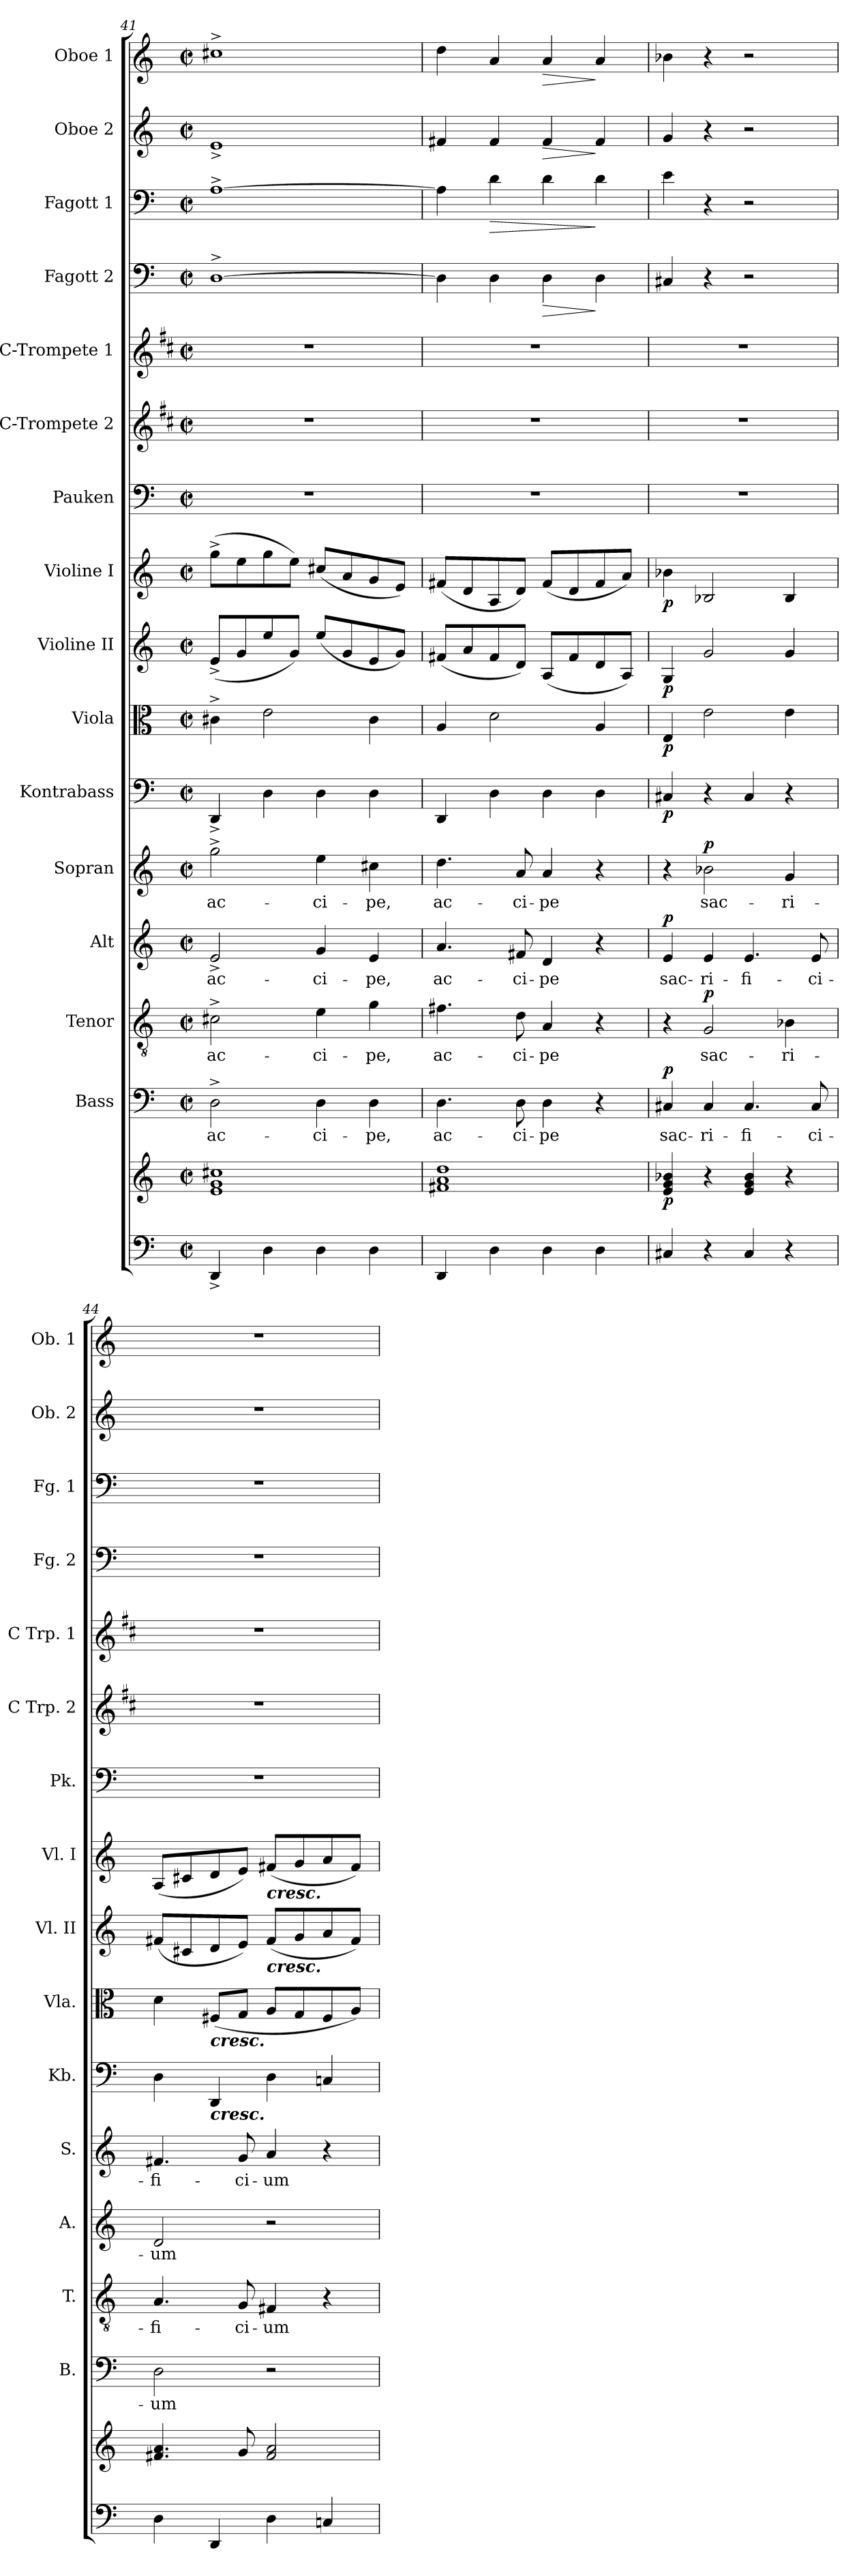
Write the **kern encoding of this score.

**kern	**kern	**dynam	**kern	**text	**dynam	**kern	**text	**dynam	**kern	**text	**dynam	**kern	**text	**dynam	**kern	**dynam	**kern	**dynam	**kern	**dynam	**kern	**dynam	**kern	**kern	**kern	**kern	**dynam	**kern	**dynam	**kern	**dynam	**kern	**dynam
*part16	*part16	*part16	*part15	*part15	*part15	*part14	*part14	*part14	*part13	*part13	*part13	*part12	*part12	*part12	*part11	*part11	*part10	*part10	*part9	*part9	*part8	*part8	*part7	*part6	*part5	*part4	*part4	*part3	*part3	*part2	*part2	*part1	*part1
*staff17	*staff16	*staff16/17	*staff15	*staff15	*staff15	*staff14	*staff14	*staff14	*staff13	*staff13	*staff13	*staff12	*staff12	*staff12	*staff11	*staff11	*staff10	*staff10	*staff9	*staff9	*staff8	*staff8	*staff7	*staff6	*staff5	*staff4	*staff4	*staff3	*staff3	*staff2	*staff2	*staff1	*staff1
*	*	*	*I"Bass	*	*	*I"Tenor	*	*	*I"Alt	*	*	*I"Sopran	*	*	*I"Kontrabass	*	*I"Viola	*	*I"Violine II	*	*I"Violine I	*	*I"Pauken	*I"C-Trompete 2	*I"C-Trompete 1	*I"Fagott 2	*	*I"Fagott 1	*	*I"Oboe 2	*	*I"Oboe 1	*
*	*	*	*I'B.	*	*	*I'T.	*	*	*I'A.	*	*	*I'S.	*	*	*I'Kb.	*	*I'Vla.	*	*I'Vl. II	*	*I'Vl. I	*	*I'Pk.	*I'C Trp. 2	*I'C Trp. 1	*I'Fg. 2	*	*I'Fg. 1	*	*I'Ob. 2	*	*I'Ob. 1	*
*clefF4	*clefG2	*	*clefF4	*	*	*clefGv2	*	*	*clefG2	*	*	*clefG2	*	*	*clefF4	*	*clefC3	*	*clefG2	*	*clefG2	*	*clefF4	*clefG2	*clefG2	*clefF4	*	*clefF4	*	*clefG2	*	*clefG2	*
*	*	*	*	*	*	*	*	*	*	*	*	*	*	*	*ITrd7c12	*	*	*	*	*	*	*	*	*ITrd1c2	*ITrd1c2	*	*	*	*	*	*	*	*
*k[]	*k[]	*	*k[]	*	*	*k[]	*	*	*k[]	*	*	*k[]	*	*	*k[]	*	*k[]	*	*k[]	*	*k[]	*	*k[]	*k[]	*k[]	*k[]	*	*k[]	*	*k[]	*	*k[]	*
*C:	*C:	*	*C:	*	*	*C:	*	*	*C:	*	*	*C:	*	*	*C:	*	*C:	*	*C:	*	*C:	*	*C:	*C:	*C:	*C:	*	*C:	*	*C:	*	*C:	*
*M2/2	*M2/2	*	*M2/2	*	*	*M2/2	*	*	*M2/2	*	*	*M2/2	*	*	*M2/2	*	*M2/2	*	*M2/2	*	*M2/2	*	*M2/2	*M2/2	*M2/2	*M2/2	*	*M2/2	*	*M2/2	*	*M2/2	*
*met(c|)	*met(c|)	*	*met(c|)	*	*	*met(c|)	*	*	*met(c|)	*	*	*met(c|)	*	*	*met(c|)	*	*met(c|)	*	*met(c|)	*	*met(c|)	*	*met(c|)	*met(c|)	*met(c|)	*met(c|)	*	*met(c|)	*	*met(c|)	*	*met(c|)	*
=41	=41	=41	=41	=41	=41	=41	=41	=41	=41	=41	=41	=41	=41	=41	=41	=41	=41	=41	=41	=41	=41	=41	=41	=41	=41	=41	=41	=41	=41	=41	=41	=41	=41
!	!	!	!	!LO:LY:b	!	!	!LO:LY:b	!	!	!LO:LY:b	!	!	!LO:LY:b	!	!	!	!	!	!	!	!	!	!	!	!	!	!	!	!	!	!	!	!
4DD^</	1e 1g 1cc#X	.	2D^>\	ac-	.	2c#X^>\	ac-	.	2e^>/	ac-	.	2gg^>\	ac-	.	4DDD^</	.	4c#X^>\	.	(<8e^</L	.	(>8gg^>\L	.	1r	1r	1r	[1D^>	.	[1A^>	.	1e^<	.	1cc#X^>	.
.	.	.	.	.	.	.	.	.	.	.	.	.	.	.	.	.	.	.	8g/	.	8ee\	.	.	.	.	.	.	.	.	.	.	.	.
4D\	.	.	.	.	.	.	.	.	.	.	.	.	.	.	4DD\	.	2e\	.	8ee/	.	8gg\	.	.	.	.	.	.	.	.	.	.	.	.
.	.	.	.	.	.	.	.	.	.	.	.	.	.	.	.	.	.	.	8g/J)	.	8ee\J)	.	.	.	.	.	.	.	.	.	.	.	.
!	!	!	!	!LO:LY:b	!	!	!LO:LY:b	!	!	!LO:LY:b	!	!	!LO:LY:b	!	!	!	!	!	!	!	!	!	!	!	!	!	!	!	!	!	!	!	!
4D\	.	.	4D\	-ci-	.	4e\	-ci-	.	4g/	-ci-	.	4ee\	-ci-	.	4DD\	.	.	.	(<8ee/L	.	(<8cc#X/L	.	.	.	.	.	.	.	.	.	.	.	.
.	.	.	.	.	.	.	.	.	.	.	.	.	.	.	.	.	.	.	8g/	.	8a/	.	.	.	.	.	.	.	.	.	.	.	.
!	!	!	!	!LO:LY:b	!	!	!LO:LY:b	!	!	!LO:LY:b	!	!	!LO:LY:b	!	!	!	!	!	!	!	!	!	!	!	!	!	!	!	!	!	!	!	!
4D\	.	.	4D\	-pe,	.	4g\	-pe,	.	4e/	-pe,	.	4cc#X\	-pe,	.	4DD\	.	4c#\	.	8e/	.	8g/	.	.	.	.	.	.	.	.	.	.	.	.
.	.	.	.	.	.	.	.	.	.	.	.	.	.	.	.	.	.	.	8g/J)	.	8e/J)	.	.	.	.	.	.	.	.	.	.	.	.
=42	=42	=42	=42	=42	=42	=42	=42	=42	=42	=42	=42	=42	=42	=42	=42	=42	=42	=42	=42	=42	=42	=42	=42	=42	=42	=42	=42	=42	=42	=42	=42	=42	=42
!	!	!	!	!LO:LY:b	!	!	!LO:LY:b	!	!	!LO:LY:b	!	!	!LO:LY:b	!	!	!	!	!	!	!	!	!	!	!	!	!	!	!	!	!	!	!	!
4DD/	1f#X 1a 1dd	.	4.D\	ac-	.	4.f#X\	ac-	.	4.a/	ac-	.	4.dd\	ac-	.	4DDD/	.	4A/	.	(<8f#X/L	.	(<8f#X/L	.	1r	1r	1r	4D\]	.	4A\]	.	4f#X/	.	4dd\	.
.	.	.	.	.	.	.	.	.	.	.	.	.	.	.	.	.	.	.	8a/	.	8d/	.	.	.	.	.	.	.	.	.	.	.	.
!	!	!	!	!	!	!	!	!	!	!	!	!	!	!	!	!	!	!	!	!	!	!	!	!	!	!	!	!	!LO:HP:b	!	!	!	!
4D\	.	.	.	.	.	.	.	.	.	.	.	.	.	.	4DD\	.	2d\	.	8f#/	.	8A/	.	.	.	.	4D\	.	4d\	>	4f#/	.	4a/	.
!	!	!	!	!LO:LY:b	!	!	!LO:LY:b	!	!	!LO:LY:b	!	!	!LO:LY:b	!	!	!	!	!	!	!	!	!	!	!	!	!	!	!	!	!	!	!	!
.	.	.	8D\	-ci-	.	8d\	-ci-	.	8f#X/	-ci-	.	8a/	-ci-	.	.	.	.	.	8d/J)	.	8d/J)	.	.	.	.	.	.	.	.	.	.	.	.
!	!	!	!	!LO:LY:b	!	!	!LO:LY:b	!	!	!LO:LY:b	!	!	!LO:LY:b	!	!	!	!	!	!	!	!	!	!	!	!	!	!LO:HP:b	!	!	!	!LO:HP:b	!	!LO:HP:b
4D\	.	.	4D\	-pe	.	4A/	-pe	.	4d/	-pe	.	4a/	-pe	.	4DD\	.	.	.	(<8A/L	.	(<8f#/L	.	.	.	.	4D\	>	4d\	.	4f#/	>	4a/	>
.	.	.	.	.	.	.	.	.	.	.	.	.	.	.	.	.	.	.	8f#/	.	8d/	.	.	.	.	.	.	.	.	.	.	.	.
4D\	.	.	4r	.	.	4r	.	.	4r	.	.	4r	.	.	4DD\	.	4A/	.	8d/	.	8f#/	.	.	.	.	4D\	]	4d\	]	4f#/	]	4a/	]
.	.	.	.	.	.	.	.	.	.	.	.	.	.	.	.	.	.	.	8A/J)	.	8a/J)	.	.	.	.	.	.	.	.	.	.	.	.
=43	=43	=43	=43	=43	=43	=43	=43	=43	=43	=43	=43	=43	=43	=43	=43	=43	=43	=43	=43	=43	=43	=43	=43	=43	=43	=43	=43	=43	=43	=43	=43	=43	=43
!	!	!LO:DY:b	!	!LO:LY:b	!LO:DY:a	!	!	!	!	!LO:LY:b	!LO:DY:a	!	!	!	!	!LO:DY:b	!	!LO:DY:b	!	!LO:DY:b	!	!LO:DY:b	!	!	!	!	!	!	!	!	!	!	!
4C#X/	4e/ 4g/ 4b-X/	p	4C#X/	sac-	p	4r	.	.	4e/	sac-	p	4r	.	.	4CC#X/	p	4E/	p	4G/	p	4b-X\	p	1r	1r	1r	4C#X/	.	4e\	.	4g/	.	4b-X\	.
!	!	!	!	!LO:LY:b	!	!	!LO:LY:b	!LO:DY:a	!	!LO:LY:b	!	!	!LO:LY:b	!LO:DY:a	!	!	!	!	!	!	!	!	!	!	!	!	!	!	!	!	!	!	!
4r	4r	.	4C#/	-ri-	.	2G/	sac-	p	4e/	-ri-	.	2b-X\	sac-	p	4r	.	2e\	.	2g/	.	2B-X/	.	.	.	.	4r	.	4r	.	4r	.	4r	.
!	!	!	!	!LO:LY:b	!	!	!	!	!	!LO:LY:b	!	!	!	!	!	!	!	!	!	!	!	!	!	!	!	!	!	!	!	!	!	!	!
4C#/	4e/ 4g/ 4b-/	.	4.C#/	-fi-	.	.	.	.	4.e/	-fi-	.	.	.	.	4CC#/	.	.	.	.	.	.	.	.	.	.	2r	.	2r	.	2r	.	2r	.
!	!	!	!	!	!	!	!LO:LY:b	!	!	!	!	!	!LO:LY:b	!	!	!	!	!	!	!	!	!	!	!	!	!	!	!	!	!	!	!	!
4r	4r	.	.	.	.	4B-X\	-ri-	.	.	.	.	4g/	-ri-	.	4r	.	4e\	.	4g/	.	4B-/	.	.	.	.	.	.	.	.	.	.	.	.
!	!	!	!	!LO:LY:b	!	!	!	!	!	!LO:LY:b	!	!	!	!	!	!	!	!	!	!	!	!	!	!	!	!	!	!	!	!	!	!	!
.	.	.	8C#/	-ci-	.	.	.	.	8e/	-ci-	.	.	.	.	.	.	.	.	.	.	.	.	.	.	.	.	.	.	.	.	.	.	.
!!LO:PB:g=z
=44	=44	=44	=44	=44	=44	=44	=44	=44	=44	=44	=44	=44	=44	=44	=44	=44	=44	=44	=44	=44	=44	=44	=44	=44	=44	=44	=44	=44	=44	=44	=44	=44	=44
!	!	!	!	!LO:LY:b	!	!	!LO:LY:b	!	!	!LO:LY:b	!	!	!LO:LY:b	!	!	!	!	!	!	!	!	!	!	!	!	!	!	!	!	!	!	!	!
4D\	4.f#X/ 4.a/	.	2D\	-um	.	4.A/	-fi-	.	2d/	-um	.	4.f#X/	-fi-	.	4DD\	.	4d\	.	(<8f#X/L	.	(<8A/L	.	1r	1r	1r	1r	.	1r	.	1r	.	1r	.
.	.	.	.	.	.	.	.	.	.	.	.	.	.	.	.	.	.	.	8c#X/	.	8c#X/	.	.	.	.	.	.	.	.	.	.	.	.
!	!	!	!	!	!	!	!	!	!	!	!	!	!	!	!	!	!LO:TX:b:Bi:t=cresc.	!	!	!	!	!	!	!	!	!	!	!	!	!	!	!	!
!	!	!	!	!	!	!	!	!	!	!	!	!	!	!	!LO:TX:b:Bi:t=cresc.	!	!	!	!	!	!	!	!	!	!	!	!	!	!	!	!	!	!
4DD/	.	.	.	.	.	.	.	.	.	.	.	.	.	.	4DDD/	.	(<8F#X/L	.	8d/	.	8d/	.	.	.	.	.	.	.	.	.	.	.	.
!	!	!	!	!	!	!	!LO:LY:b	!	!	!	!	!	!LO:LY:b	!	!	!	!	!	!	!	!	!	!	!	!	!	!	!	!	!	!	!	!
.	8g/	.	.	.	.	8G/	-ci-	.	.	.	.	8g/	-ci-	.	.	.	8G/J	.	8e/J)	.	8e/J)	.	.	.	.	.	.	.	.	.	.	.	.
!	!	!	!	!	!	!	!	!	!	!	!	!	!	!	!	!	!	!	!	!	!LO:TX:b:Bi:t=cresc.	!	!	!	!	!	!	!	!	!	!	!	!
!	!	!	!	!	!	!	!	!	!	!	!	!	!	!	!	!	!	!	!LO:TX:b:Bi:t=cresc.	!	!	!	!	!	!	!	!	!	!	!	!	!	!
!	!	!	!	!	!	!	!LO:LY:b	!	!	!	!	!	!LO:LY:b	!	!	!	!	!	!	!	!	!	!	!	!	!	!	!	!	!	!	!	!
4D\	2f#/ 2a/	.	2r	.	.	4F#X/	-um	.	2r	.	.	4a/	-um	.	4DD\	.	8A/L	.	(<8f#/L	.	(<8f#X/L	.	.	.	.	.	.	.	.	.	.	.	.
.	.	.	.	.	.	.	.	.	.	.	.	.	.	.	.	.	8G/	.	8g/	.	8g/	.	.	.	.	.	.	.	.	.	.	.	.
4Cn/	.	.	.	.	.	4r	.	.	.	.	.	4r	.	.	4CCn/	.	8F#/	.	8a/	.	8a/	.	.	.	.	.	.	.	.	.	.	.	.
.	.	.	.	.	.	.	.	.	.	.	.	.	.	.	.	.	8A/J)	.	8f#/J)	.	8f#/J)	.	.	.	.	.	.	.	.	.	.	.	.
=	=	=	=	=	=	=	=	=	=	=	=	=	=	=	=	=	=	=	=	=	=	=	=	=	=	=	=	=	=	=	=	=	=
*-	*-	*-	*-	*-	*-	*-	*-	*-	*-	*-	*-	*-	*-	*-	*-	*-	*-	*-	*-	*-	*-	*-	*-	*-	*-	*-	*-	*-	*-	*-	*-	*-	*-
